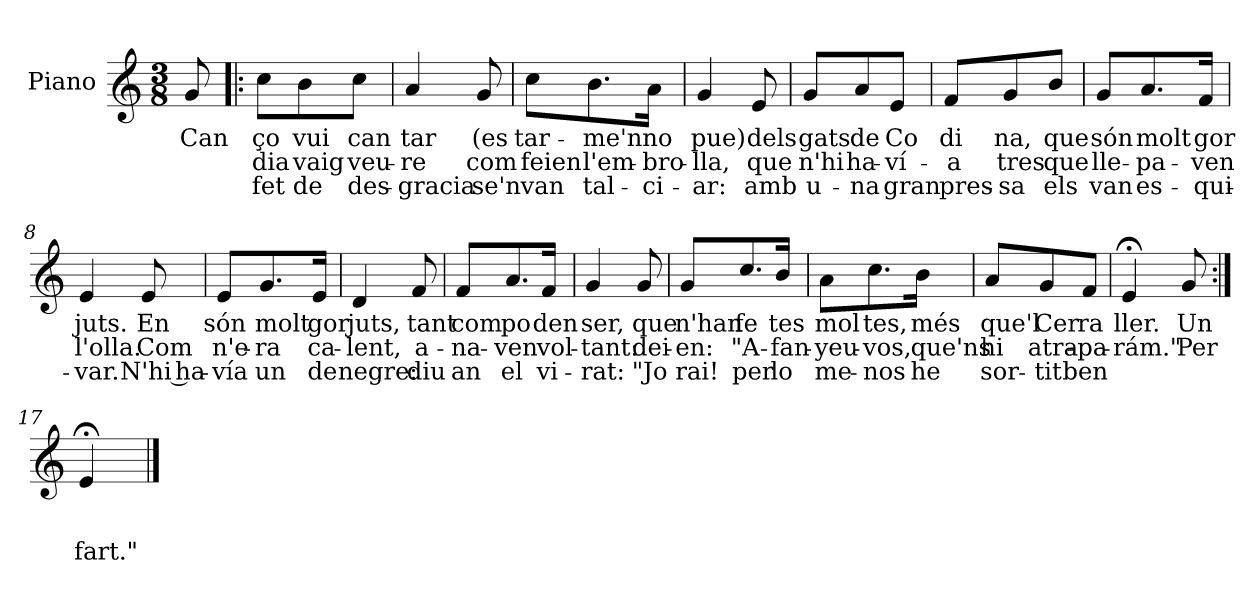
**kern	**text	**text	**text
*part1	*part1	*part1	*part1
*staff1	*staff1	*staff1	*staff1
*I"Piano	*	*	*
*I'Pno.	*	*	*
*clefG2	*	*	*
*k[]	*	*	*
*M3/8	*	*	*
=	=	=	=
8g/	Can	.	.
=1!|:	=1!|:	=1!|:	=1!|:
8cc\L	ço	dia	fet
8b\	vui	vaig	de
8cc\J	can	veu-	des-
=2	=2	=2	=2
4a/	tar	-re	-gracia
8g/	(es	com	se'n
=3	=3	=3	=3
8cc\L	tar-	feien	van
8.b\	-me'n	l'em-	tal-
16a\Jk	no	-bro-	-ci-
=4	=4	=4	=4
4g/	pue)	-lla,	-ar:
8e/	dels	que	amb
!!LO:LB:g=z
=5	=5	=5	=5
8g/L	gats	n'hi	u-
8a/	de	ha-	-na
8e/J	Co	-ví-	gran
=6	=6	=6	=6
8f/L	di	-a	pres-
8g/	na,	tres	-sa
8b/J	que	que	els
=7	=7	=7	=7
8g/L	són	lle-	van
8.a/	molt	-pa-	es-
16f/Jk	gor	-ven	-qui-
=8	=8	=8	=8
4e/	juts.	l'olla.	-var.
8e/	En	Com	N'hi ha-
=9	=9	=9	=9
8e/L	són	n'e-	-vía
8.g/	molt	-ra	un
16e/Jk	gor	ca-	de
!!LO:LB:g=z
=10	=10	=10	=10
4d/	juts,	-lent,	negre:
8f/	tant	a-	diu
=11	=11	=11	=11
8f/L	com	-na-	an
8.a/	po	-ven	el
16f/Jk	den	vol-	vi-
=12	=12	=12	=12
4g/	ser,	-tant:	rat:
8g/	que	dei-	"Jo
=13	=13	=13	=13
8g/L	n'han	-en:	rai!
8.cc/	fe	"A-	per
16b/Jk	tes	-fan-	lo
=14	=14	=14	=14
8a\L	mol	-yeu-	me-
8.cc\	tes,	-vos,	-nos
16b\Jk	més	que'ns	he
!!LO:LB:g=z
=15	=15	=15	=15
8a/L	que'l	hi	sor-
8g/	Cer	atra-	-tit
8f/J	ra	-pa-	ben
=16	=16	=16	=16
4e;</	ller.	-rám."	.
8g/	Un	Per	.
=17:|!	=17:|!	=17:|!	=17:|!
4e;</	.	.	fart."
8ryy	.	.	.
==	==	==	==
*-	*-	*-	*-
